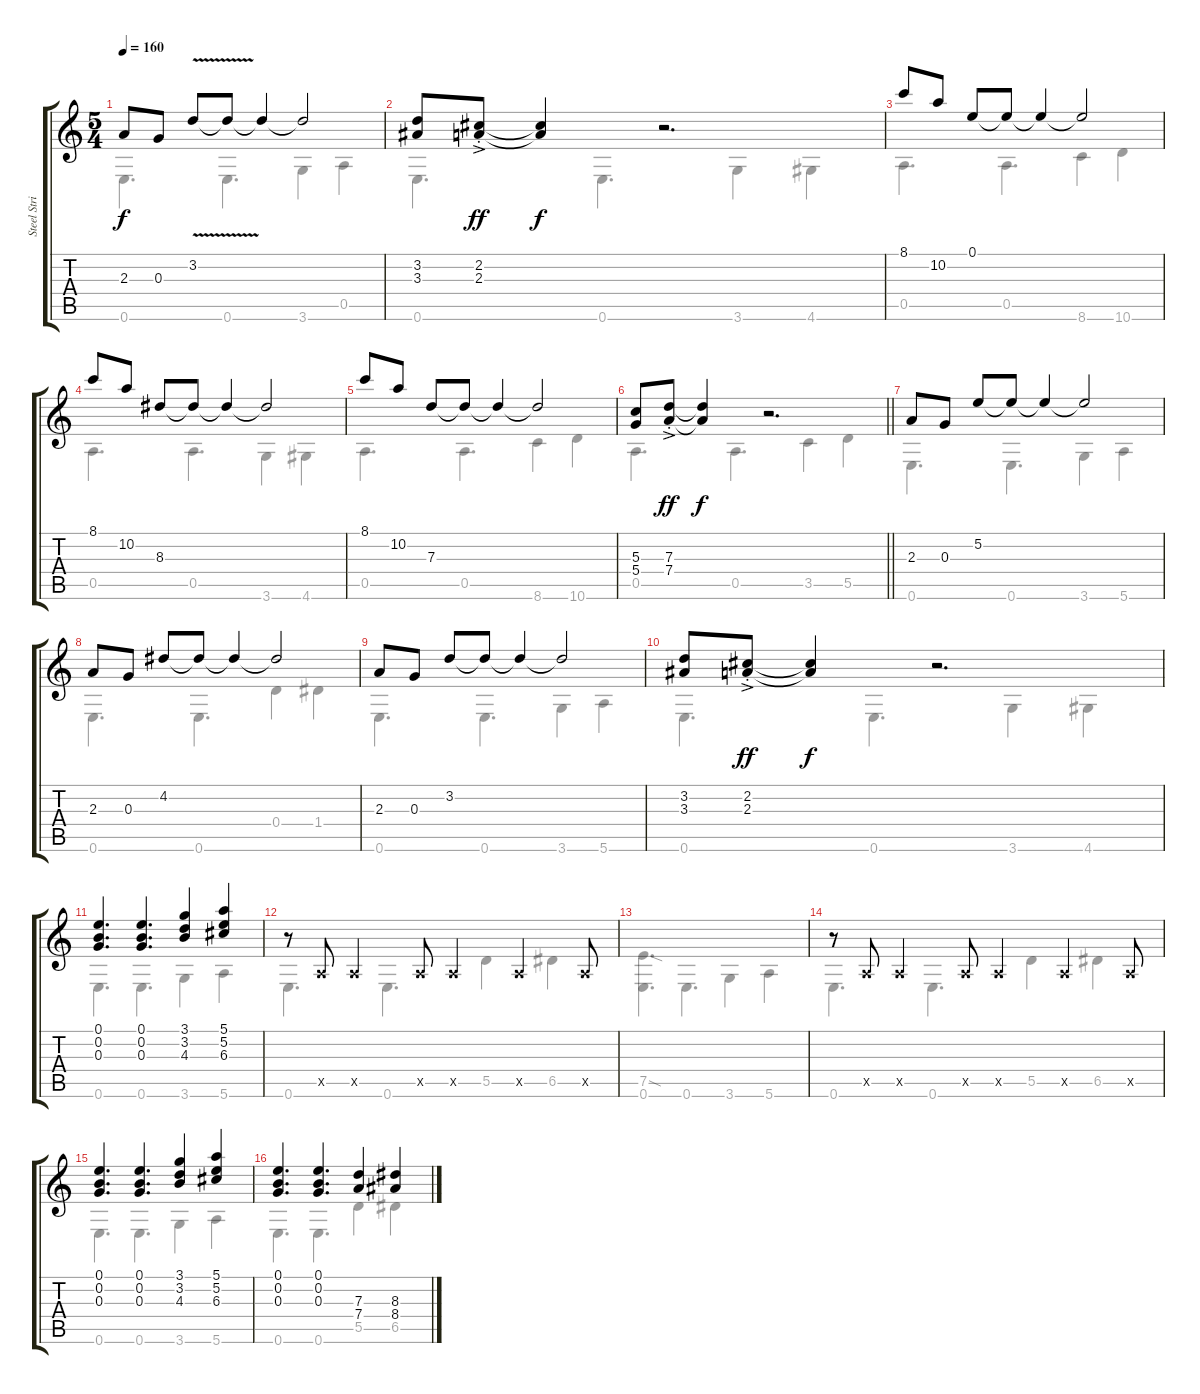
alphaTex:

\track ("Steel String" "Steel Stri") {instrument acousticguitarsteel}
\staff {score tabs}
\tuning (E4 B3 G3 D3 A2 E2) {hide}
\voice
\ts (5 4)
\tempo 160
\clef g2
\ks c
2.3.8{dy f} 0.3.8 3.2{v}.8 3.2{t}.8 3.2{t}.4 3.2{t}.2 |
(3.2 3.3).8 (2.2{ac st} 2.3{ac st}).8{dy ff} (2.2{t} 2.3{t}).4{dy f} r.2{d} |
8.1.8 10.2.8 0.1.8 0.1{t}.8 0.1{t}.4 0.1{t}.2 |
8.1.8 10.2.8 8.3.8 8.3{t}.8 8.3{t}.4 8.3{t}.2 |
8.1.8 10.2.8 7.3.8 7.3{t}.8 7.3{t}.4 7.3{t}.2 |
\barLineRight lightlight
(5.3 5.4).8 (7.3{ac st} 7.4{ac st}).8{dy ff} (7.3{t} 7.4{t}).4{dy f} r.2{d} |
2.3.8 0.3.8 5.2.8 5.2{t}.8 5.2{t}.4 5.2{t}.2 |
2.3.8 0.3.8 4.2.8 4.2{t}.8 4.2{t}.4 4.2{t}.2 |
2.3.8 0.3.8 3.2.8 3.2{t}.8 3.2{t}.4 3.2{t}.2 |
(3.2 3.3).8 (2.2{ac st} 2.3{ac st}).8{dy ff} (2.2{t} 2.3{t}).4{dy f} r.2{d} |
(0.1 0.2 0.3).4{d} (0.1 0.2 0.3).4{d} (3.1 3.2 4.3).4 (5.1 5.2 6.3).4 |
r.8 0.5{x}.8 0.5{x}.4 0.5{x}.8 0.5{x}.4 0.5{x}.4 0.5{x}.8 |
|
r.8 0.5{x}.8 0.5{x}.4 0.5{x}.8 0.5{x}.4 0.5{x}.4 0.5{x}.8 |
(0.1 0.2 0.3).4{d} (0.1 0.2 0.3).4{d} (3.1 3.2 4.3).4 (5.1 5.2 6.3).4 |
(0.1 0.2 0.3).4{d} (0.1 0.2 0.3).4{d} (7.3 7.4).4 (8.3 8.4).4
\voice
\clef g2
\ottava regular
\simile none
\ks c
0.6.4{d dy f} 0.6.4{d} 3.6.4 0.5.4 |
0.6.4{d} 0.6.4{d} 3.6.4 4.6.4 |
0.5.4{d} 0.5.4{d} 8.6.4 10.6.4 |
0.5.4{d} 0.5.4{d} 3.6.4 4.6.4 |
0.5.4{d} 0.5.4{d} 8.6.4 10.6.4 |
\barLineRight lightlight
0.5.4{d} 0.5.4{d} 3.5.4 5.5.4 |
0.6.4{d} 0.6.4{d} 3.6.4 5.6.4 |
0.6.4{d} 0.6.4{d} 0.4.4 1.4.4 |
0.6.4{d} 0.6.4{d} 3.6.4 5.6.4 |
0.6.4{d} 0.6.4{d} 3.6.4 4.6.4 |
0.6.4{d} 0.6.4{d} 3.6.4 5.6.4 |
0.6.4{d} 0.6.4{d} 5.5.4 6.5.4 |
(7.5{sod} 0.6).4{d} 0.6.4{d} 3.6.4 5.6.4 |
0.6.4{d} 0.6.4{d} 5.5.4 6.5.4 |
0.6.4{d} 0.6.4{d} 3.6.4 5.6.4 |
0.6.4{d} 0.6.4{d} 5.5.4 6.5.4
